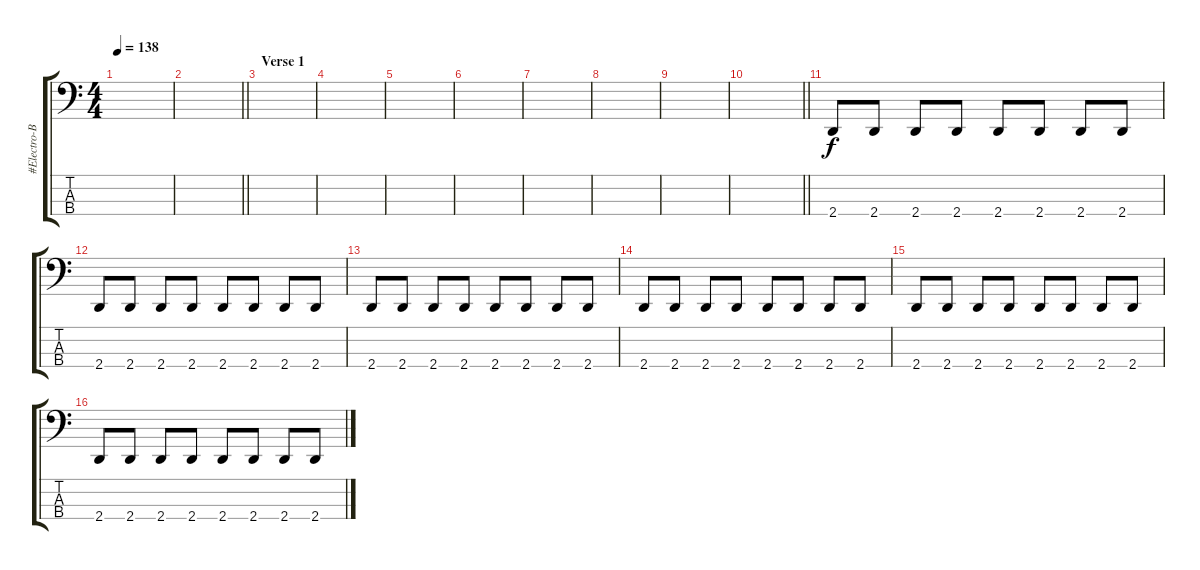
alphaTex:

\track ("#Electro-Bass" "#Electro-B") {instrument fretlessbass}
\staff {score tabs}
\tuning (G2 D2 A1 C1) {hide}
\ts (4 4)
\tempo 138
\clef f4
\ks c
|
\barLineRight lightlight
|
\section ("" "Verse 1")
|
|
|
|
|
|
|
\barLineRight lightlight
|
2.4.8 2.4.8 2.4.8 2.4.8 2.4.8 2.4.8 2.4.8 2.4.8 |
2.4.8 2.4.8 2.4.8 2.4.8 2.4.8 2.4.8 2.4.8 2.4.8 |
2.4.8 2.4.8 2.4.8 2.4.8 2.4.8 2.4.8 2.4.8 2.4.8 |
2.4.8 2.4.8 2.4.8 2.4.8 2.4.8 2.4.8 2.4.8 2.4.8 |
2.4.8 2.4.8 2.4.8 2.4.8 2.4.8 2.4.8 2.4.8 2.4.8 |
2.4.8 2.4.8 2.4.8 2.4.8 2.4.8 2.4.8 2.4.8 2.4.8
